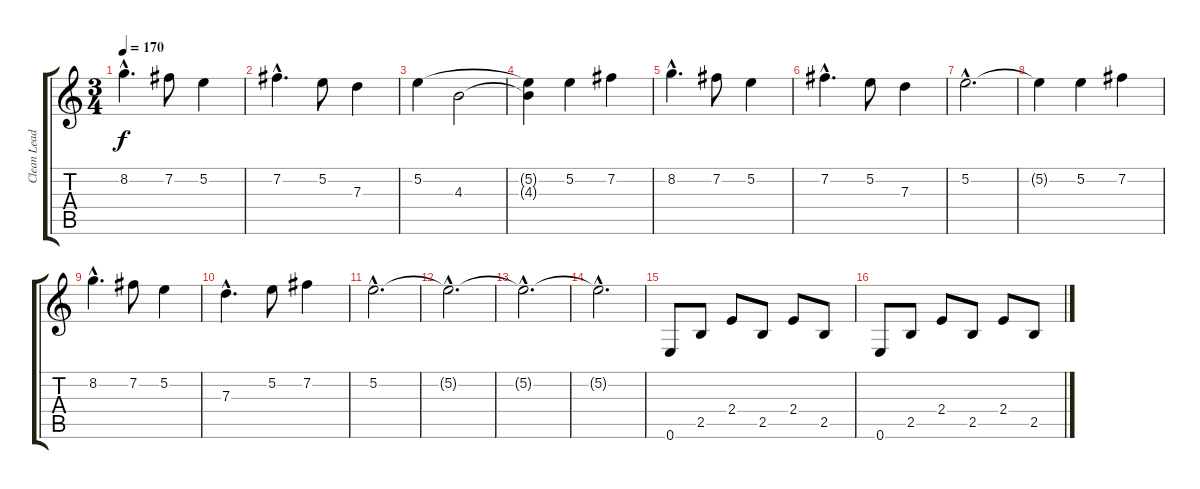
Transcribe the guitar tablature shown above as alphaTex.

\track ("Clean Lead" "Clean Lead") {instrument electricguitarclean}
\staff {score tabs}
\tuning (E4 B3 G3 D3 A2 E2) {hide}
\ts (3 4)
\tempo 170
\clef g2
\ks c
8.2{hac}.4{d dy f} 7.2.8 5.2.4 |
7.2{hac}.4{d} 5.2.8 7.3.4 |
5.2.4 4.3.2 |
(5.2{t} 4.3{t}).4 5.2.4 7.2.4 |
8.2{hac}.4{d} 7.2.8 5.2.4 |
7.2{hac}.4{d} 5.2.8 7.3.4 |
5.2{hac}.2{d} |
5.2{t}.4 5.2.4 7.2.4 |
8.2{hac}.4{d} 7.2.8 5.2.4 |
7.3{hac}.4{d} 5.2.8 7.2.4 |
5.2{hac}.2{d} |
5.2{hac t}.2{d} |
5.2{hac t}.2{d} |
5.2{hac t}.2{d} |
0.6.8 2.5.8 2.4.8 2.5.8 2.4.8 2.5.8 |
0.6.8 2.5.8 2.4.8 2.5.8 2.4.8 2.5.8
